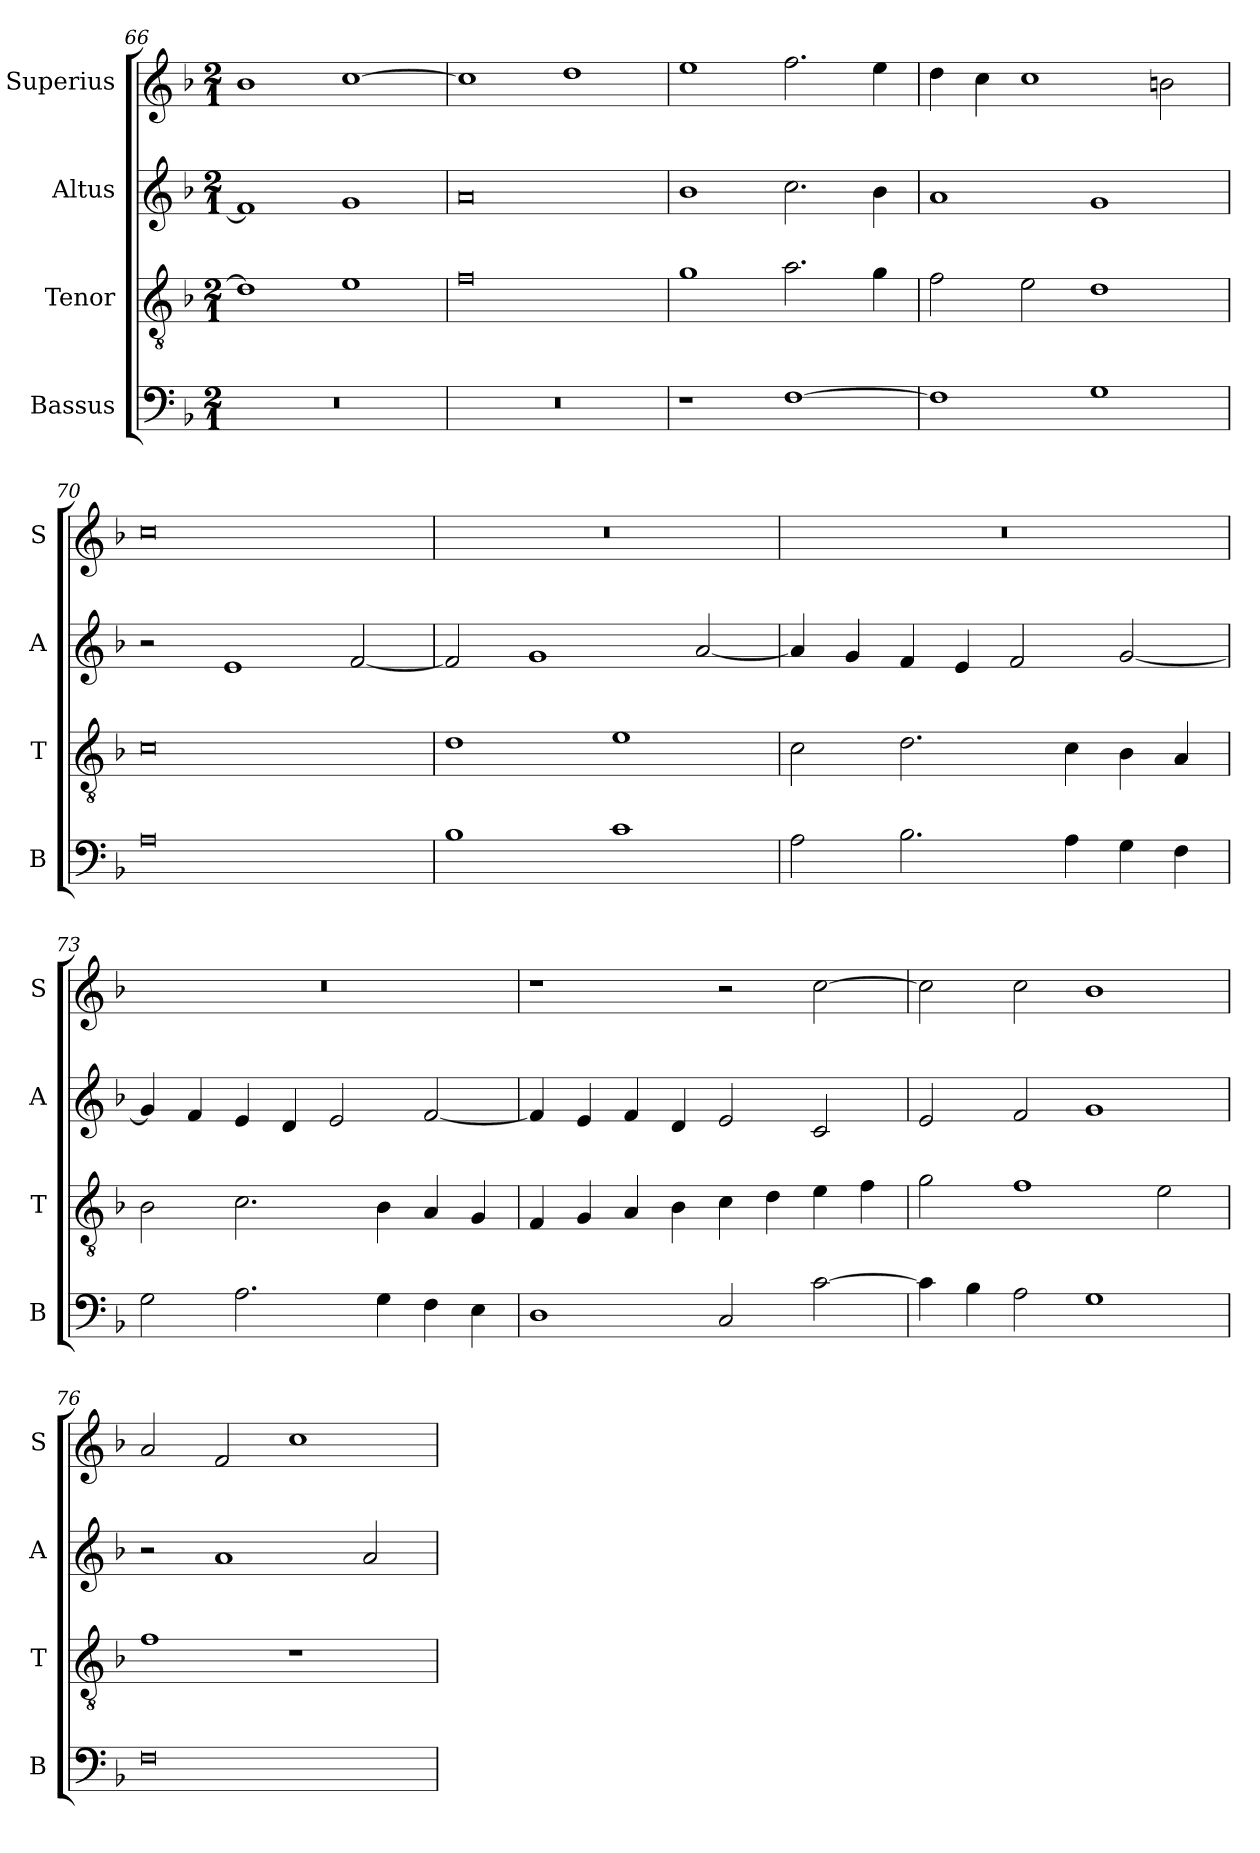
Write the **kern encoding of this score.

**kern	**kern	**kern	**kern
*part4	*part3	*part2	*part1
*staff4	*staff3	*staff2	*staff1
*I"Bassus	*I"Tenor	*I"Altus	*I"Superius
*I'B	*I'T	*I'A	*I'S
*clefF4	*clefGv2	*clefG2	*clefG2
*k[b-]	*k[b-]	*k[b-]	*k[b-]
*F:	*F:	*F:	*F:
*M2/1	*M2/1	*M2/1	*M2/1
=66	=66	=66	=66
0r	1d]	1f]	1b-
.	1e	1g	[1cc
=67	=67	=67	=67
0r	0f	0a	1cc]
.	.	.	1dd
=68	=68	=68	=68
1r	1g	1b-	1ee
[1F	2.a	2.cc	2.ff
.	4g	4b-	4ee
=69	=69	=69	=69
1F]	2f	1a	4dd
.	.	.	4cc
.	2e	.	1cc
1G	1d	1g	.
.	.	.	2bn
=70	=70	=70	=70
0A	0c	2r	0cc
.	.	1e	.
.	.	[2f	.
=71	=71	=71	=71
1B-	1d	2f]	0r
.	.	1g	.
1c	1e	.	.
.	.	[2a	.
=72	=72	=72	=72
2A	2c	4a]	0r
.	.	4g	.
2.B-	2.d	4f	.
.	.	4e	.
.	.	2f	.
4A	4c	.	.
4G	4B-	[2g	.
4F	4A	.	.
=73	=73	=73	=73
2G	2B-	4g]	0r
.	.	4f	.
2.A	2.c	4e	.
.	.	4d	.
.	.	2e	.
4G	4B-	.	.
4F	4A	[2f	.
4E	4G	.	.
=74	=74	=74	=74
1D	4F	4f]	1r
.	4G	4e	.
.	4A	4f	.
.	4B-	4d	.
2C	4c	2e	2r
.	4d	.	.
[2c	4e	2c	[2cc
.	4f	.	.
=75	=75	=75	=75
4c]	2g	2e	2cc]
4B-	.	.	.
2A	1f	2f	2cc
1G	.	1g	1b-
.	2e	.	.
=76	=76	=76	=76
0F	1f	2r	2a
.	.	1a	2f
.	1r	.	1cc
.	.	2a	.
=	=	=	=
*-	*-	*-	*-
